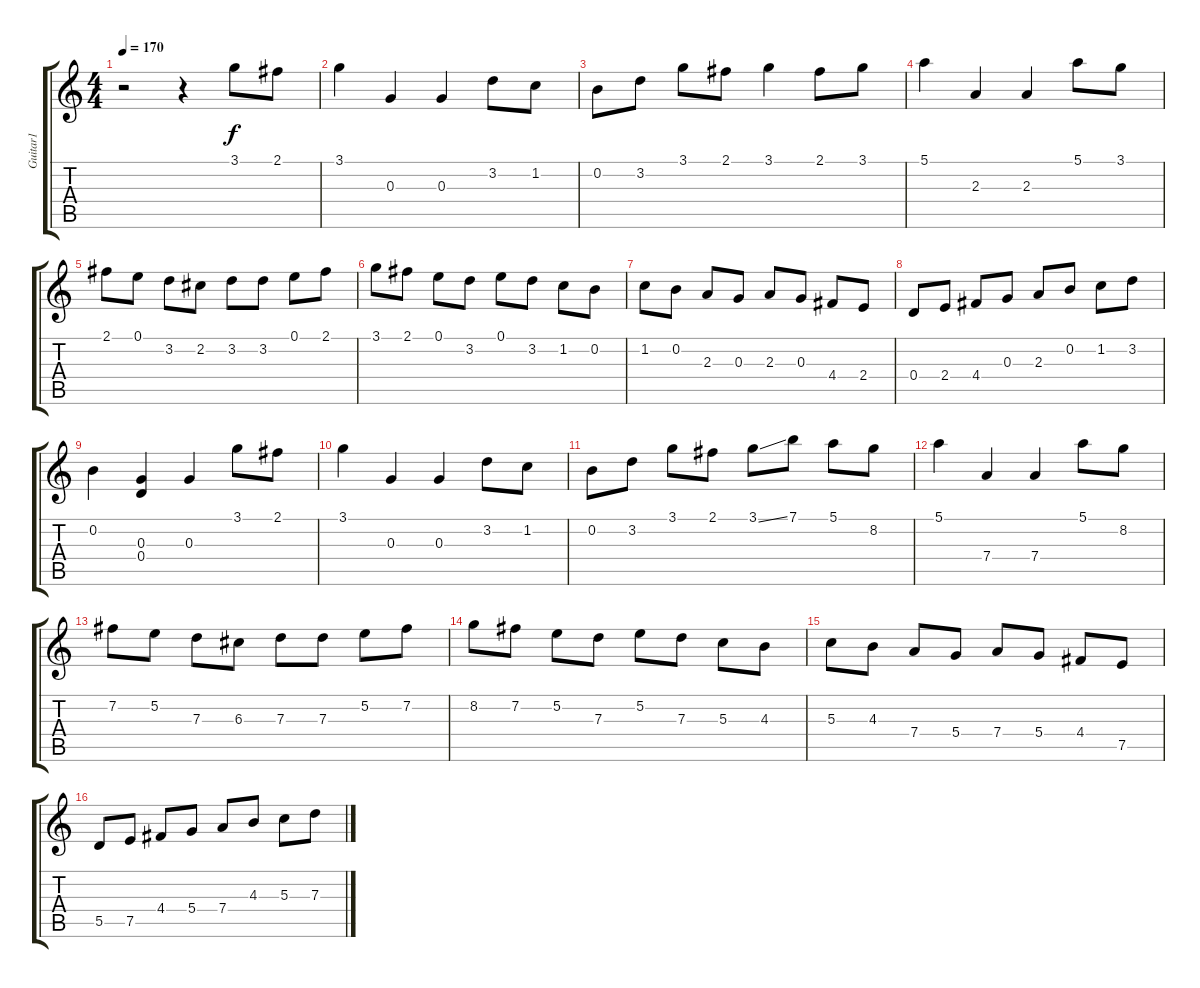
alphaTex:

\track ("Guitar1" "Guitar1") {instrument overdrivenguitar}
\staff {score tabs}
\tuning (E4 B3 G3 D3 A2 E2) {hide}
\ts (4 4)
\tempo 170
\clef g2
\ks c
r.2{dy f instrument overdrivenguitar} r.4 3.1.8 2.1.8 |
3.1.4 0.3.4 0.3.4 3.2.8 1.2.8 |
0.2.8 3.2.8 3.1.8 2.1.8 3.1.4 2.1.8 3.1.8 |
5.1.4 2.3.4 2.3.4 5.1.8 3.1.8 |
2.1.8 0.1.8 3.2.8 2.2.8 3.2.8 3.2.8 0.1.8 2.1.8 |
3.1.8 2.1.8 0.1.8 3.2.8 0.1.8 3.2.8 1.2.8 0.2.8 |
1.2.8 0.2.8 2.3.8 0.3.8 2.3.8 0.3.8 4.4.8 2.4.8 |
0.4.8 2.4.8 4.4.8 0.3.8 2.3.8 0.2.8 1.2.8 3.2.8 |
0.2.4 (0.3 0.4).4 0.3.4 3.1.8 2.1.8 |
3.1.4 0.3.4 0.3.4 3.2.8 1.2.8 |
0.2.8 3.2.8 3.1.8 2.1.8 3.1{ss}.8 7.1.8 5.1.8 8.2.8 |
5.1.4 7.4.4 7.4.4 5.1.8 8.2.8 |
7.2.8 5.2.8 7.3.8 6.3.8 7.3.8 7.3.8 5.2.8 7.2.8 |
8.2.8 7.2.8 5.2.8 7.3.8 5.2.8 7.3.8 5.3.8 4.3.8 |
5.3.8 4.3.8 7.4.8 5.4.8 7.4.8 5.4.8 4.4.8 7.5.8 |
5.5.8 7.5.8 4.4.8 5.4.8 7.4.8 4.3.8 5.3.8 7.3.8
